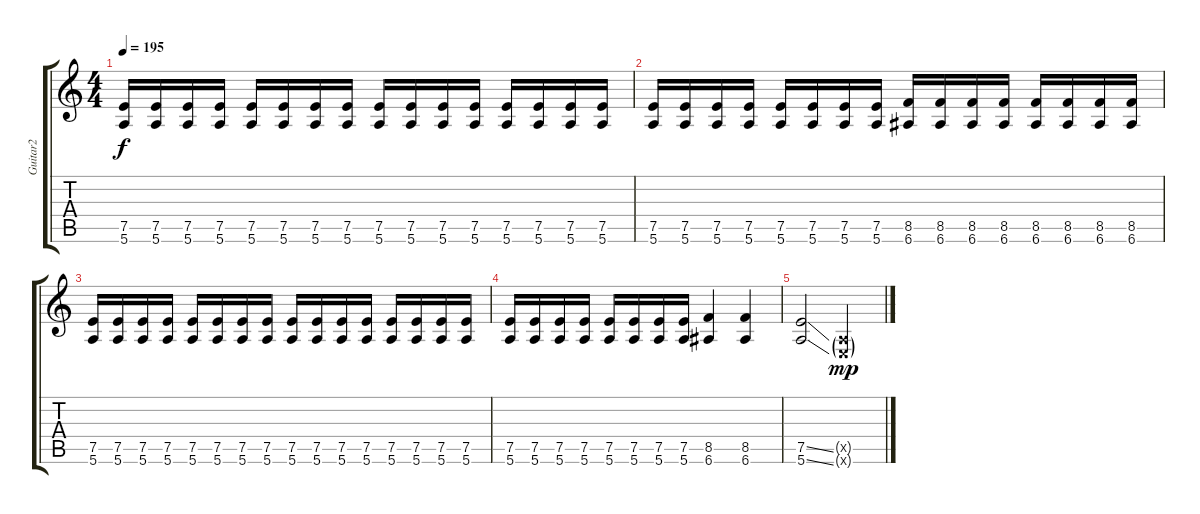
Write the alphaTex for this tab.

\track ("Guitar2" "Guitar2") {instrument distortionguitar}
\staff {score tabs}
\tuning (E4 B3 G3 D3 A2 E2) {hide}
\ts (4 4)
\tempo 195
\clef g2
\ks c
(7.5 5.6).16{dy f} (7.5 5.6).16 (7.5 5.6).16 (7.5 5.6).16 (7.5 5.6).16 (7.5 5.6).16 (7.5 5.6).16 (7.5 5.6).16 (7.5 5.6).16 (7.5 5.6).16 (7.5 5.6).16 (7.5 5.6).16 (7.5 5.6).16 (7.5 5.6).16 (7.5 5.6).16 (7.5 5.6).16 |
(7.5 5.6).16 (7.5 5.6).16 (7.5 5.6).16 (7.5 5.6).16 (7.5 5.6).16 (7.5 5.6).16 (7.5 5.6).16 (7.5 5.6).16 (8.5 6.6).16 (8.5 6.6).16 (8.5 6.6).16 (8.5 6.6).16 (8.5 6.6).16 (8.5 6.6).16 (8.5 6.6).16 (8.5 6.6).16 |
(7.5 5.6).16 (7.5 5.6).16 (7.5 5.6).16 (7.5 5.6).16 (7.5 5.6).16 (7.5 5.6).16 (7.5 5.6).16 (7.5 5.6).16 (7.5 5.6).16 (7.5 5.6).16 (7.5 5.6).16 (7.5 5.6).16 (7.5 5.6).16 (7.5 5.6).16 (7.5 5.6).16 (7.5 5.6).16 |
(7.5 5.6).16 (7.5 5.6).16 (7.5 5.6).16 (7.5 5.6).16 (7.5 5.6).16 (7.5 5.6).16 (7.5 5.6).16 (7.5 5.6).16 (8.5 6.6).4 (8.5 6.6).4 |
(7.5{ss} 5.6{ss}).2 (0.5{g x} 0.6{g x}).2{dy mp}
